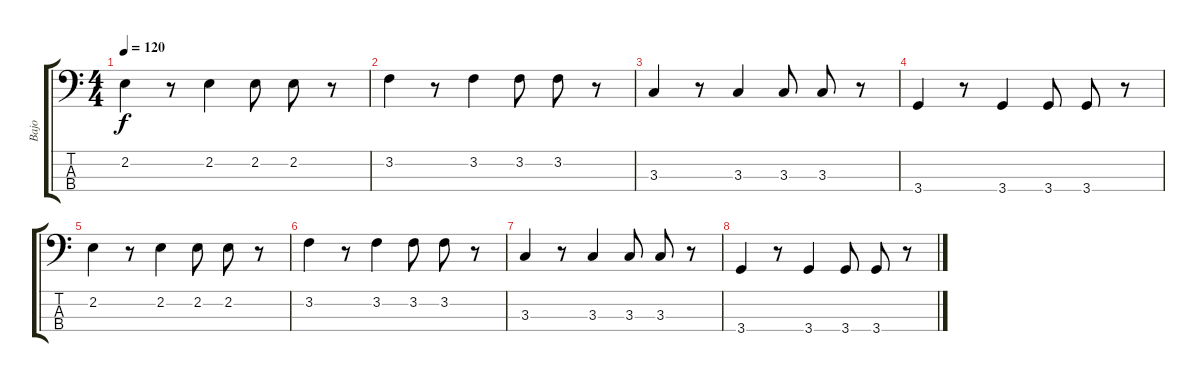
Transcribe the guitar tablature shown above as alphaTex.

\track ("Bajo" "Bajo") {instrument electricbassfinger}
\staff {score tabs}
\tuning (G2 D2 A1 E1) {hide}
\ts (4 4)
\tempo 120
\clef f4
\ks c
2.2.4{dy f} r.8 2.2.4 2.2.8 2.2.8 r.8 |
3.2.4 r.8 3.2.4 3.2.8 3.2.8 r.8 |
3.3.4 r.8 3.3.4 3.3.8 3.3.8 r.8 |
3.4.4 r.8 3.4.4 3.4.8 3.4.8 r.8 |
2.2.4 r.8 2.2.4 2.2.8 2.2.8 r.8 |
3.2.4 r.8 3.2.4 3.2.8 3.2.8 r.8 |
3.3.4 r.8 3.3.4 3.3.8 3.3.8 r.8 |
3.4.4 r.8 3.4.4 3.4.8 3.4.8 r.8
